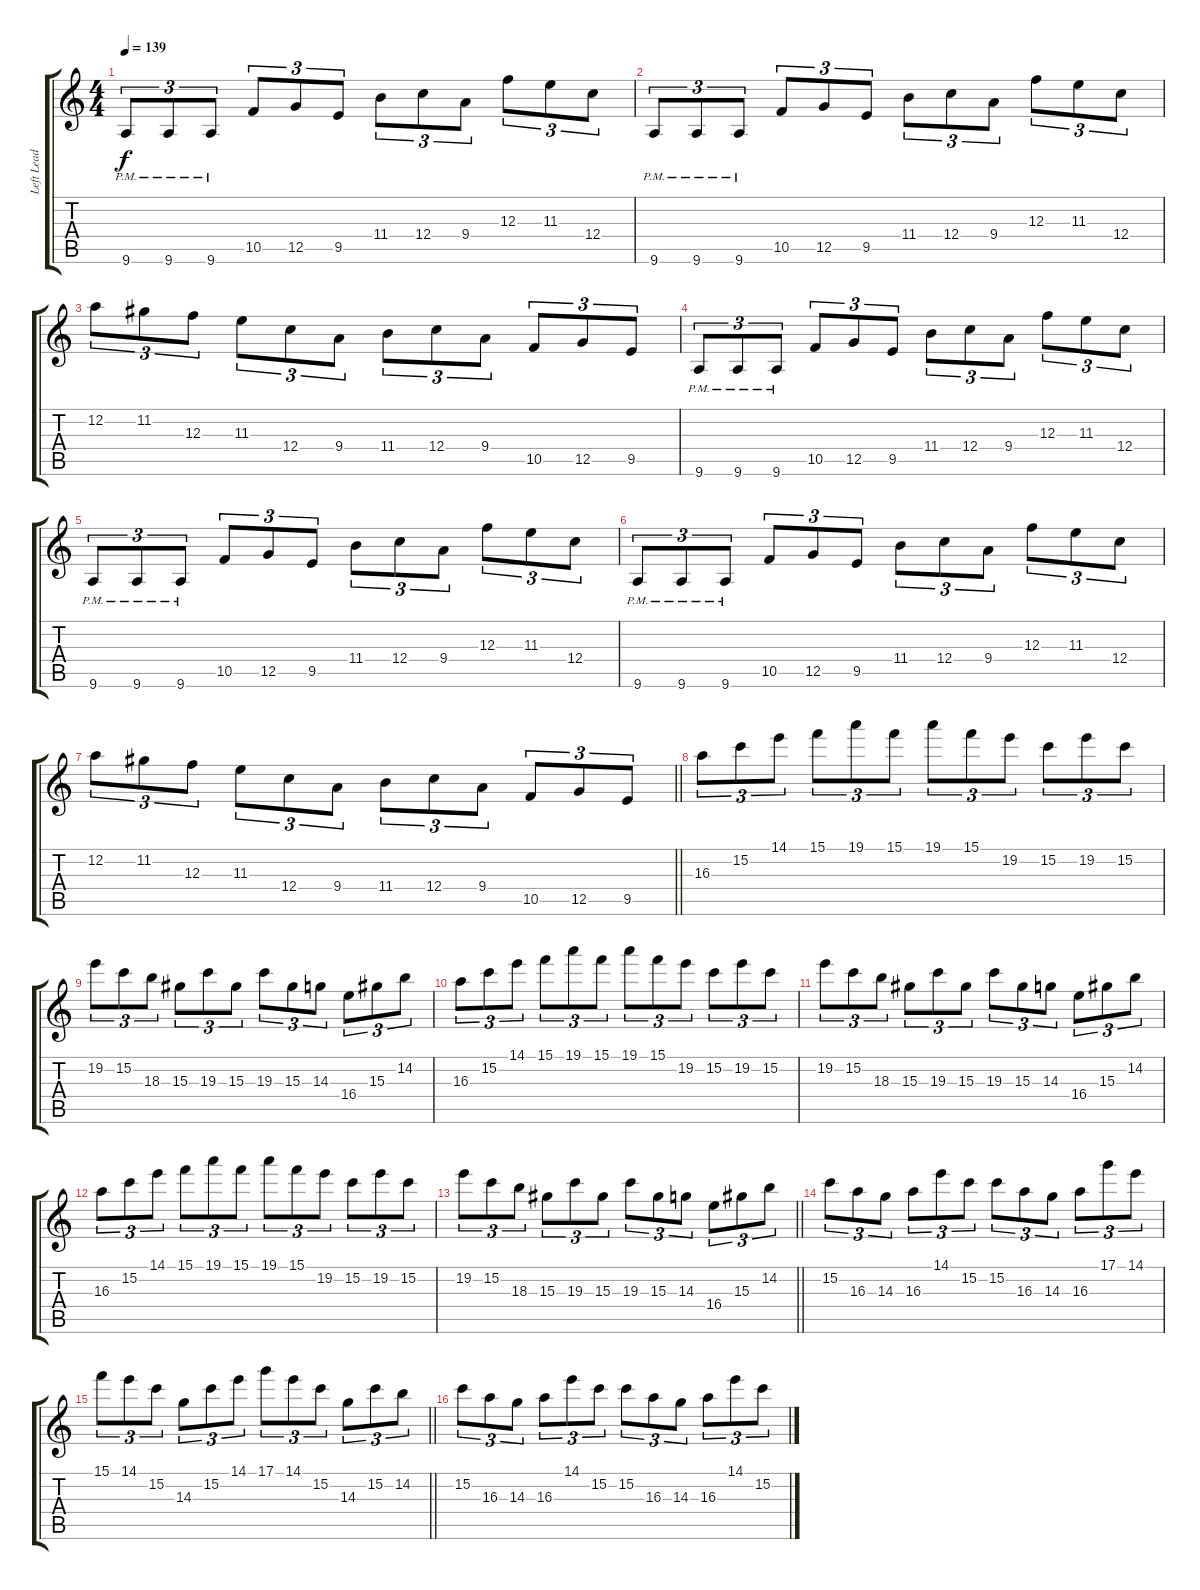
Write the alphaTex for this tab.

\track ("Left Lead 1" "Left Lead ") {instrument distortionguitar}
\staff {score tabs}
\tuning (D4 A3 F3 C3 G2 C2) {hide}
\ts (4 4)
\tempo 139
\clef g2
\ks c
9.6{pm}.8{tu (3 2) dy f} 9.6{pm}.8{tu (3 2)} 9.6{pm}.8{tu (3 2)} 10.5.8{tu (3 2)} 12.5.8{tu (3 2)} 9.5.8{tu (3 2)} 11.4.8{tu (3 2)} 12.4.8{tu (3 2)} 9.4.8{tu (3 2)} 12.3.8{tu (3 2)} 11.3.8{tu (3 2)} 12.4.8{tu (3 2)} |
9.6{pm}.8{tu (3 2)} 9.6{pm}.8{tu (3 2)} 9.6{pm}.8{tu (3 2)} 10.5.8{tu (3 2)} 12.5.8{tu (3 2)} 9.5.8{tu (3 2)} 11.4.8{tu (3 2)} 12.4.8{tu (3 2)} 9.4.8{tu (3 2)} 12.3.8{tu (3 2)} 11.3.8{tu (3 2)} 12.4.8{tu (3 2)} |
12.2.8{tu (3 2)} 11.2.8{tu (3 2)} 12.3.8{tu (3 2)} 11.3.8{tu (3 2)} 12.4.8{tu (3 2)} 9.4.8{tu (3 2)} 11.4.8{tu (3 2)} 12.4.8{tu (3 2)} 9.4.8{tu (3 2)} 10.5.8{tu (3 2)} 12.5.8{tu (3 2)} 9.5.8{tu (3 2)} |
9.6{pm}.8{tu (3 2)} 9.6{pm}.8{tu (3 2)} 9.6{pm}.8{tu (3 2)} 10.5.8{tu (3 2)} 12.5.8{tu (3 2)} 9.5.8{tu (3 2)} 11.4.8{tu (3 2)} 12.4.8{tu (3 2)} 9.4.8{tu (3 2)} 12.3.8{tu (3 2)} 11.3.8{tu (3 2)} 12.4.8{tu (3 2)} |
9.6{pm}.8{tu (3 2)} 9.6{pm}.8{tu (3 2)} 9.6{pm}.8{tu (3 2)} 10.5.8{tu (3 2)} 12.5.8{tu (3 2)} 9.5.8{tu (3 2)} 11.4.8{tu (3 2)} 12.4.8{tu (3 2)} 9.4.8{tu (3 2)} 12.3.8{tu (3 2)} 11.3.8{tu (3 2)} 12.4.8{tu (3 2)} |
9.6{pm}.8{tu (3 2)} 9.6{pm}.8{tu (3 2)} 9.6{pm}.8{tu (3 2)} 10.5.8{tu (3 2)} 12.5.8{tu (3 2)} 9.5.8{tu (3 2)} 11.4.8{tu (3 2)} 12.4.8{tu (3 2)} 9.4.8{tu (3 2)} 12.3.8{tu (3 2)} 11.3.8{tu (3 2)} 12.4.8{tu (3 2)} |
\barLineRight lightlight
12.2.8{tu (3 2)} 11.2.8{tu (3 2)} 12.3.8{tu (3 2)} 11.3.8{tu (3 2)} 12.4.8{tu (3 2)} 9.4.8{tu (3 2)} 11.4.8{tu (3 2)} 12.4.8{tu (3 2)} 9.4.8{tu (3 2)} 10.5.8{tu (3 2)} 12.5.8{tu (3 2)} 9.5.8{tu (3 2)} |
\section ("" "")
16.3.8{tu (3 2)} 15.2.8{tu (3 2)} 14.1.8{tu (3 2)} 15.1.8{tu (3 2)} 19.1.8{tu (3 2)} 15.1.8{tu (3 2)} 19.1.8{tu (3 2)} 15.1.8{tu (3 2)} 19.2.8{tu (3 2)} 15.2.8{tu (3 2)} 19.2.8{tu (3 2)} 15.2.8{tu (3 2)} |
19.2.8{tu (3 2)} 15.2.8{tu (3 2)} 18.3.8{tu (3 2)} 15.3.8{tu (3 2)} 19.3.8{tu (3 2)} 15.3.8{tu (3 2)} 19.3.8{tu (3 2)} 15.3.8{tu (3 2)} 14.3.8{tu (3 2)} 16.4.8{tu (3 2)} 15.3.8{tu (3 2)} 14.2.8{tu (3 2)} |
16.3.8{tu (3 2)} 15.2.8{tu (3 2)} 14.1.8{tu (3 2)} 15.1.8{tu (3 2)} 19.1.8{tu (3 2)} 15.1.8{tu (3 2)} 19.1.8{tu (3 2)} 15.1.8{tu (3 2)} 19.2.8{tu (3 2)} 15.2.8{tu (3 2)} 19.2.8{tu (3 2)} 15.2.8{tu (3 2)} |
19.2.8{tu (3 2)} 15.2.8{tu (3 2)} 18.3.8{tu (3 2)} 15.3.8{tu (3 2)} 19.3.8{tu (3 2)} 15.3.8{tu (3 2)} 19.3.8{tu (3 2)} 15.3.8{tu (3 2)} 14.3.8{tu (3 2)} 16.4.8{tu (3 2)} 15.3.8{tu (3 2)} 14.2.8{tu (3 2)} |
16.3.8{tu (3 2)} 15.2.8{tu (3 2)} 14.1.8{tu (3 2)} 15.1.8{tu (3 2)} 19.1.8{tu (3 2)} 15.1.8{tu (3 2)} 19.1.8{tu (3 2)} 15.1.8{tu (3 2)} 19.2.8{tu (3 2)} 15.2.8{tu (3 2)} 19.2.8{tu (3 2)} 15.2.8{tu (3 2)} |
\barLineRight lightlight
19.2.8{tu (3 2)} 15.2.8{tu (3 2)} 18.3.8{tu (3 2)} 15.3.8{tu (3 2)} 19.3.8{tu (3 2)} 15.3.8{tu (3 2)} 19.3.8{tu (3 2)} 15.3.8{tu (3 2)} 14.3.8{tu (3 2)} 16.4.8{tu (3 2)} 15.3.8{tu (3 2)} 14.2.8{tu (3 2)} |
\section ("" "")
15.2.8{tu (3 2)} 16.3.8{tu (3 2)} 14.3.8{tu (3 2)} 16.3.8{tu (3 2)} 14.1.8{tu (3 2)} 15.2.8{tu (3 2)} 15.2.8{tu (3 2)} 16.3.8{tu (3 2)} 14.3.8{tu (3 2)} 16.3.8{tu (3 2)} 17.1.8{tu (3 2)} 14.1.8{tu (3 2)} |
\barLineRight lightlight
15.1.8{tu (3 2)} 14.1.8{tu (3 2)} 15.2.8{tu (3 2)} 14.3.8{tu (3 2)} 15.2.8{tu (3 2)} 14.1.8{tu (3 2)} 17.1.8{tu (3 2)} 14.1.8{tu (3 2)} 15.2.8{tu (3 2)} 14.3.8{tu (3 2)} 15.2.8{tu (3 2)} 14.2.8{tu (3 2)} |
\section ("" "")
15.2.8{tu (3 2)} 16.3.8{tu (3 2)} 14.3.8{tu (3 2)} 16.3.8{tu (3 2)} 14.1.8{tu (3 2)} 15.2.8{tu (3 2)} 15.2.8{tu (3 2)} 16.3.8{tu (3 2)} 14.3.8{tu (3 2)} 16.3.8{tu (3 2)} 14.1.8{tu (3 2)} 15.2.8{tu (3 2)}
